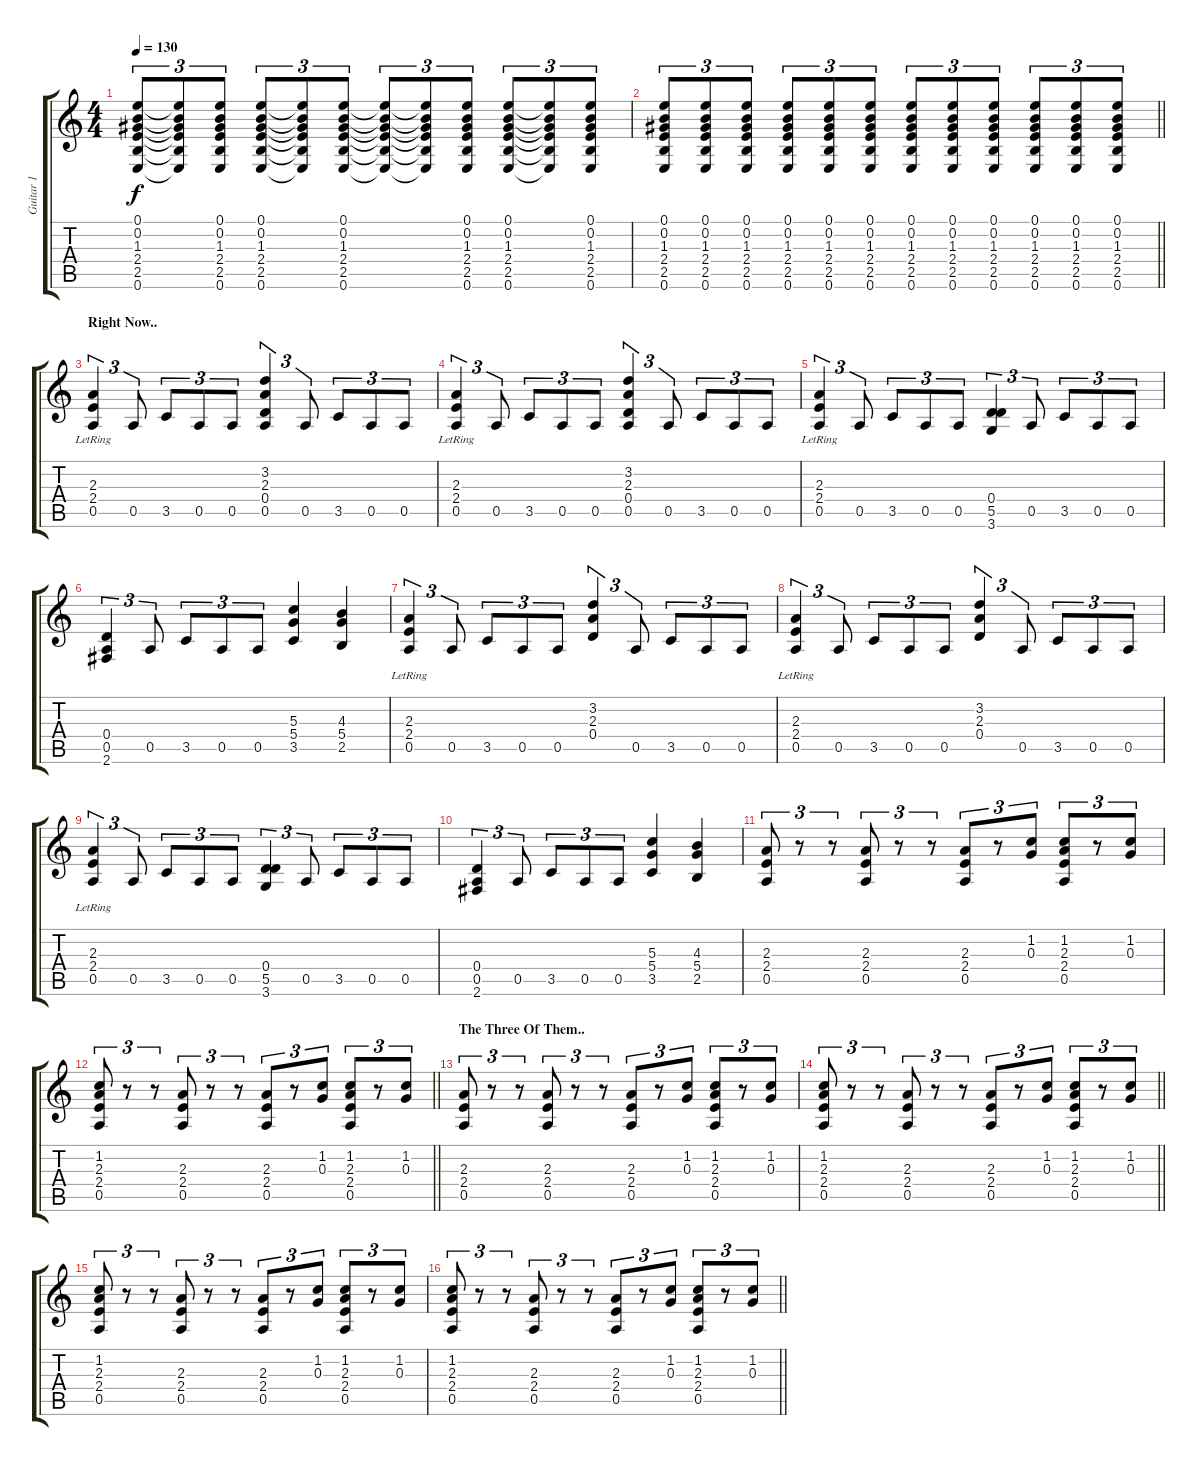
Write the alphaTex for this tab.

\track ("Guitar 1" "Guitar 1") {instrument acousticguitarsteel}
\staff {score tabs}
\tuning (E4 B3 G3 D3 A2 E2) {hide}
\ts (4 4)
\tempo 130
\clef g2
\ks c
(0.1 0.2 1.3 2.4 2.5 0.6).8{tu (3 2) dy f} (0.1{t} 0.2{t} 1.3{t} 2.4{t} 2.5{t} 0.6{t}).8{tu (3 2)} (0.1 0.2 1.3 2.4 2.5 0.6).8{tu (3 2)} (0.1 0.2 1.3 2.4 2.5 0.6).8{tu (3 2)} (0.1{t} 0.2{t} 1.3{t} 2.4{t} 2.5{t} 0.6{t}).8{tu (3 2)} (0.1 0.2 1.3 2.4 2.5 0.6).8{tu (3 2)} (0.1{t} 0.2{t} 1.3{t} 2.4{t} 2.5{t} 0.6{t}).8{tu (3 2)} (0.1{t} 0.2{t} 1.3{t} 2.4{t} 2.5{t} 0.6{t}).8{tu (3 2)} (0.1 0.2 1.3 2.4 2.5 0.6).8{tu (3 2)} (0.1 0.2 1.3 2.4 2.5 0.6).8{tu (3 2)} (0.1{t} 0.2{t} 1.3{t} 2.4{t} 2.5{t} 0.6{t}).8{tu (3 2)} (0.1 0.2 1.3 2.4 2.5 0.6).8{tu (3 2)} |
\barLineRight lightlight
(0.1 0.2 1.3 2.4 2.5 0.6).8{tu (3 2)} (0.1 0.2 1.3 2.4 2.5 0.6).8{tu (3 2)} (0.1 0.2 1.3 2.4 2.5 0.6).8{tu (3 2)} (0.1 0.2 1.3 2.4 2.5 0.6).8{tu (3 2)} (0.1 0.2 1.3 2.4 2.5 0.6).8{tu (3 2)} (0.1 0.2 1.3 2.4 2.5 0.6).8{tu (3 2)} (0.1 0.2 1.3 2.4 2.5 0.6).8{tu (3 2)} (0.1 0.2 1.3 2.4 2.5 0.6).8{tu (3 2)} (0.1 0.2 1.3 2.4 2.5 0.6).8{tu (3 2)} (0.1 0.2 1.3 2.4 2.5 0.6).8{tu (3 2)} (0.1 0.2 1.3 2.4 2.5 0.6).8{tu (3 2)} (0.1 0.2 1.3 2.4 2.5 0.6).8{tu (3 2)} |
\section ("" "Right Now..")
(2.3{lr} 2.4{lr} 0.5).4{tu (3 2) instrument distortionguitar} 0.5.8{tu (3 2)} 3.5.8{tu (3 2)} 0.5.8{tu (3 2)} 0.5.8{tu (3 2)} (3.2 2.3 0.4 0.5).4{tu (3 2)} 0.5.8{tu (3 2)} 3.5.8{tu (3 2)} 0.5.8{tu (3 2)} 0.5.8{tu (3 2)} |
(2.3{lr} 2.4{lr} 0.5).4{tu (3 2)} 0.5.8{tu (3 2)} 3.5.8{tu (3 2)} 0.5.8{tu (3 2)} 0.5.8{tu (3 2)} (3.2 2.3 0.4 0.5).4{tu (3 2)} 0.5.8{tu (3 2)} 3.5.8{tu (3 2)} 0.5.8{tu (3 2)} 0.5.8{tu (3 2)} |
(2.3{lr} 2.4{lr} 0.5).4{tu (3 2)} 0.5.8{tu (3 2)} 3.5.8{tu (3 2)} 0.5.8{tu (3 2)} 0.5.8{tu (3 2)} (0.4 5.5 3.6).4{tu (3 2)} 0.5.8{tu (3 2)} 3.5.8{tu (3 2)} 0.5.8{tu (3 2)} 0.5.8{tu (3 2)} |
(0.4 0.5 2.6).4{tu (3 2)} 0.5.8{tu (3 2)} 3.5.8{tu (3 2)} 0.5.8{tu (3 2)} 0.5.8{tu (3 2)} (5.3 5.4 3.5).4 (4.3 5.4 2.5).4 |
(2.3{lr} 2.4{lr} 0.5).4{tu (3 2)} 0.5.8{tu (3 2)} 3.5.8{tu (3 2)} 0.5.8{tu (3 2)} 0.5.8{tu (3 2)} (3.2 2.3 0.4).4{tu (3 2)} 0.5.8{tu (3 2)} 3.5.8{tu (3 2)} 0.5.8{tu (3 2)} 0.5.8{tu (3 2)} |
(2.3{lr} 2.4{lr} 0.5).4{tu (3 2)} 0.5.8{tu (3 2)} 3.5.8{tu (3 2)} 0.5.8{tu (3 2)} 0.5.8{tu (3 2)} (3.2 2.3 0.4).4{tu (3 2)} 0.5.8{tu (3 2)} 3.5.8{tu (3 2)} 0.5.8{tu (3 2)} 0.5.8{tu (3 2)} |
(2.3{lr} 2.4{lr} 0.5).4{tu (3 2)} 0.5.8{tu (3 2)} 3.5.8{tu (3 2)} 0.5.8{tu (3 2)} 0.5.8{tu (3 2)} (0.4 5.5 3.6).4{tu (3 2)} 0.5.8{tu (3 2)} 3.5.8{tu (3 2)} 0.5.8{tu (3 2)} 0.5.8{tu (3 2)} |
(0.4 0.5 2.6).4{tu (3 2)} 0.5.8{tu (3 2)} 3.5.8{tu (3 2)} 0.5.8{tu (3 2)} 0.5.8{tu (3 2)} (5.3 5.4 3.5).4 (4.3 5.4 2.5).4 |
(2.3 2.4 0.5).8{tu (3 2)} r.8{tu (3 2)} r.8{tu (3 2)} (2.3 2.4 0.5).8{tu (3 2)} r.8{tu (3 2)} r.8{tu (3 2)} (2.3 2.4 0.5).8{tu (3 2)} r.8{tu (3 2)} (1.2 0.3).8{tu (3 2)} (1.2 2.3 2.4 0.5).8{tu (3 2)} r.8{tu (3 2)} (1.2 0.3).8{tu (3 2)} |
\barLineRight lightlight
(1.2 2.3 2.4 0.5).8{tu (3 2)} r.8{tu (3 2)} r.8{tu (3 2)} (2.3 2.4 0.5).8{tu (3 2)} r.8{tu (3 2)} r.8{tu (3 2)} (2.3 2.4 0.5).8{tu (3 2)} r.8{tu (3 2)} (1.2 0.3).8{tu (3 2)} (1.2 2.3 2.4 0.5).8{tu (3 2)} r.8{tu (3 2)} (1.2 0.3).8{tu (3 2)} |
\section ("" "The Three Of Them..")
(2.3 2.4 0.5).8{tu (3 2)} r.8{tu (3 2)} r.8{tu (3 2)} (2.3 2.4 0.5).8{tu (3 2)} r.8{tu (3 2)} r.8{tu (3 2)} (2.3 2.4 0.5).8{tu (3 2)} r.8{tu (3 2)} (1.2 0.3).8{tu (3 2)} (1.2 2.3 2.4 0.5).8{tu (3 2)} r.8{tu (3 2)} (1.2 0.3).8{tu (3 2)} |
\barLineRight lightlight
(1.2 2.3 2.4 0.5).8{tu (3 2)} r.8{tu (3 2)} r.8{tu (3 2)} (2.3 2.4 0.5).8{tu (3 2)} r.8{tu (3 2)} r.8{tu (3 2)} (2.3 2.4 0.5).8{tu (3 2)} r.8{tu (3 2)} (1.2 0.3).8{tu (3 2)} (1.2 2.3 2.4 0.5).8{tu (3 2)} r.8{tu (3 2)} (1.2 0.3).8{tu (3 2)} |
(1.2 2.3 2.4 0.5).8{tu (3 2)} r.8{tu (3 2)} r.8{tu (3 2)} (2.3 2.4 0.5).8{tu (3 2)} r.8{tu (3 2)} r.8{tu (3 2)} (2.3 2.4 0.5).8{tu (3 2)} r.8{tu (3 2)} (1.2 0.3).8{tu (3 2)} (1.2 2.3 2.4 0.5).8{tu (3 2)} r.8{tu (3 2)} (1.2 0.3).8{tu (3 2)} |
\barLineRight lightlight
(1.2 2.3 2.4 0.5).8{tu (3 2)} r.8{tu (3 2)} r.8{tu (3 2)} (2.3 2.4 0.5).8{tu (3 2)} r.8{tu (3 2)} r.8{tu (3 2)} (2.3 2.4 0.5).8{tu (3 2)} r.8{tu (3 2)} (1.2 0.3).8{tu (3 2)} (1.2 2.3 2.4 0.5).8{tu (3 2)} r.8{tu (3 2)} (1.2 0.3).8{tu (3 2)}
